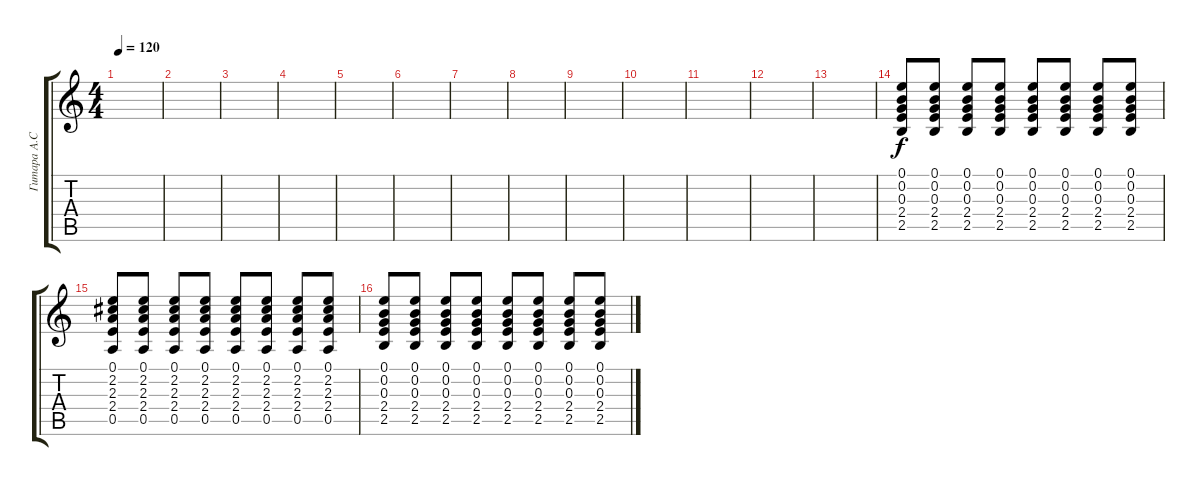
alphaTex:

\track ("Гитара А.Слона" "Гитара А.С") {instrument acousticguitarsteel}
\staff {score tabs}
\tuning (E4 B3 G3 D3 A2 E2) {hide}
\ts (4 4)
\tempo 120
\clef g2
\ks c
|
|
|
|
|
|
|
|
|
|
|
|
|
(0.1 0.2 0.3 2.4 2.5).8 (0.1 0.2 0.3 2.4 2.5).8 (0.1 0.2 0.3 2.4 2.5).8 (0.1 0.2 0.3 2.4 2.5).8 (0.1 0.2 0.3 2.4 2.5).8 (0.1 0.2 0.3 2.4 2.5).8 (0.1 0.2 0.3 2.4 2.5).8 (0.1 0.2 0.3 2.4 2.5).8 |
(0.1 2.2 2.3 2.4 0.5).8 (0.1 2.2 2.3 2.4 0.5).8 (0.1 2.2 2.3 2.4 0.5).8 (0.1 2.2 2.3 2.4 0.5).8 (0.1 2.2 2.3 2.4 0.5).8 (0.1 2.2 2.3 2.4 0.5).8 (0.1 2.2 2.3 2.4 0.5).8 (0.1 2.2 2.3 2.4 0.5).8 |
(0.1 0.2 0.3 2.4 2.5).8 (0.1 0.2 0.3 2.4 2.5).8 (0.1 0.2 0.3 2.4 2.5).8 (0.1 0.2 0.3 2.4 2.5).8 (0.1 0.2 0.3 2.4 2.5).8 (0.1 0.2 0.3 2.4 2.5).8 (0.1 0.2 0.3 2.4 2.5).8 (0.1 0.2 0.3 2.4 2.5).8
